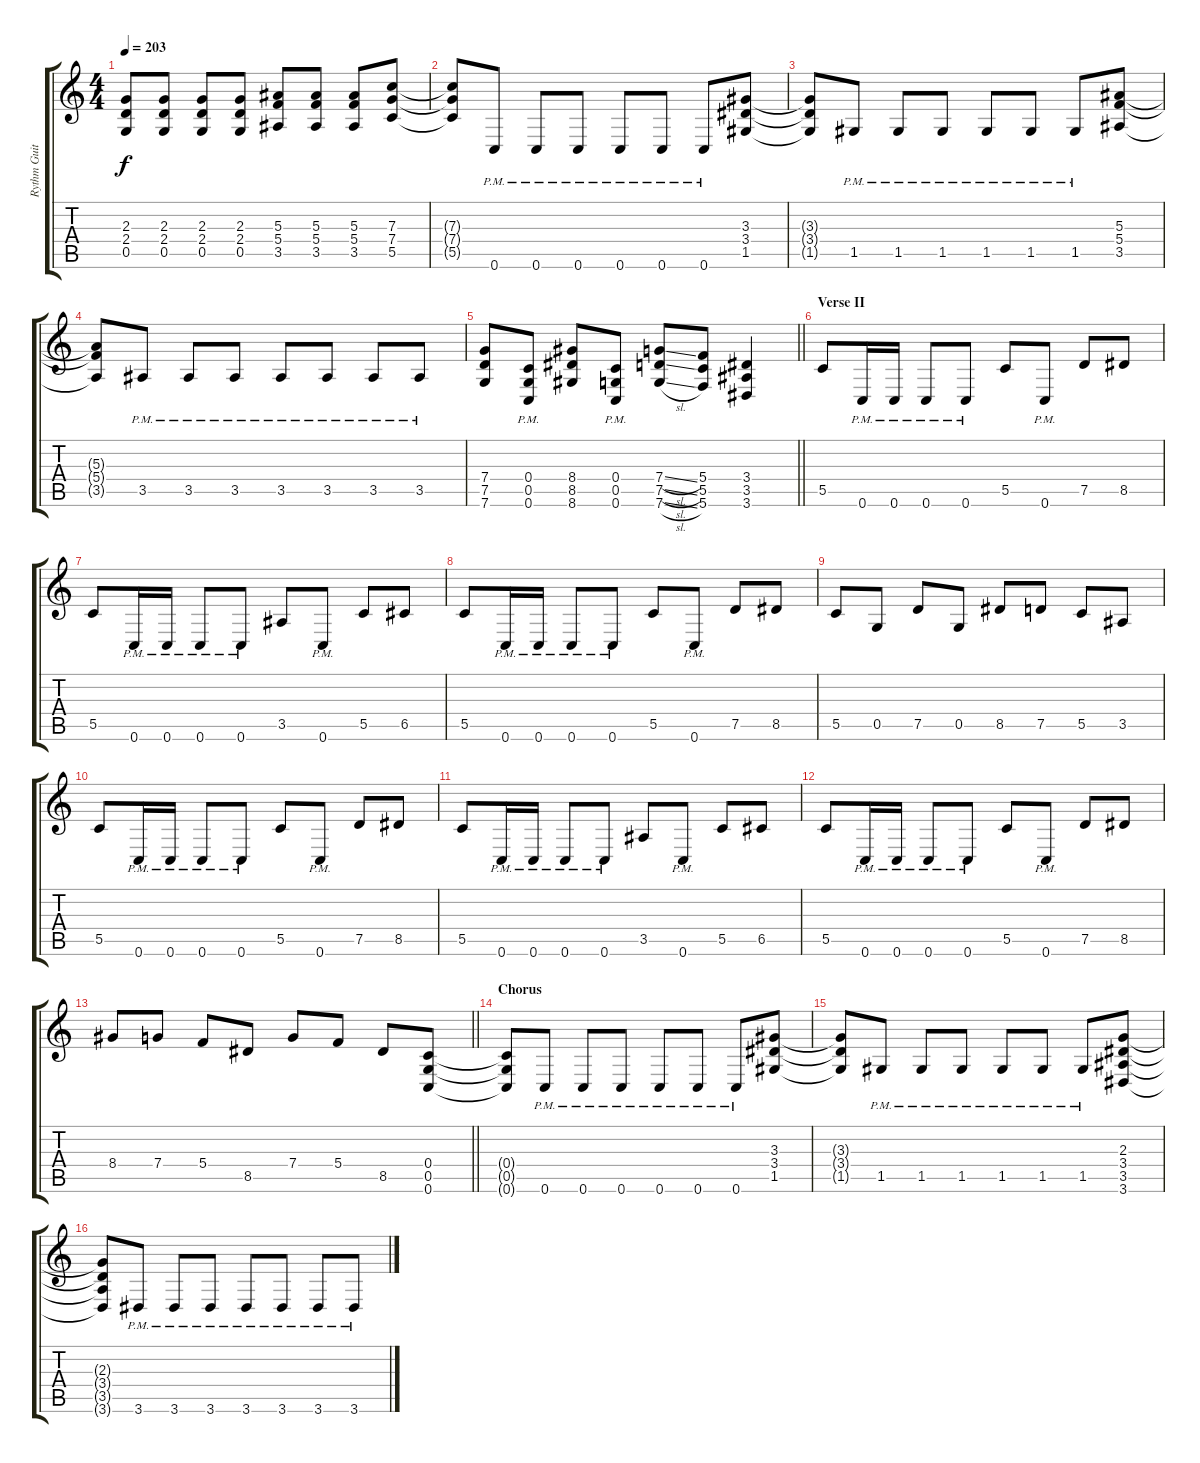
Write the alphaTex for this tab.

\track ("Rythm Guitar II" "Rythm Guit") {instrument overdrivenguitar}
\staff {score tabs}
\tuning (D4 A3 F3 C3 G2 C2) {hide}
\ts (4 4)
\tempo 203
\clef g2
\ks c
(2.3 2.4 0.5).8{dy f} (2.3 2.4 0.5).8 (2.3 2.4 0.5).8 (2.3 2.4 0.5).8 (5.3 5.4 3.5).8 (5.3 5.4 3.5).8 (5.3 5.4 3.5).8 (7.3 7.4 5.5).8 |
(7.3{t} 7.4{t} 5.5{t}).8 0.6{pm}.8 0.6{pm}.8 0.6{pm}.8 0.6{pm}.8 0.6{pm}.8 0.6{pm}.8 (3.3 3.4 1.5).8 |
(3.3{t} 3.4{t} 1.5{t}).8 1.5{pm}.8 1.5{pm}.8 1.5{pm}.8 1.5{pm}.8 1.5{pm}.8 1.5{pm}.8 (5.3 5.4 3.5).8 |
(5.3{t} 5.4{t} 3.5{t}).8 3.5{pm}.8 3.5{pm}.8 3.5{pm}.8 3.5{pm}.8 3.5{pm}.8 3.5{pm}.8 3.5{pm}.8 |
\barLineRight lightlight
(7.4 7.5 7.6).8 (0.4{pm} 0.5{pm} 0.6{pm}).8 (8.4 8.5 8.6).8 (0.4{pm} 0.5{pm} 0.6{pm}).8 (7.4{sl} 7.5{sl} 7.6{sl}).8 (5.4 5.5 5.6).8 (3.4 3.5 3.6).4 |
\section ("" "Verse II")
5.5.8 0.6{pm}.16 0.6{pm}.16 0.6{pm}.8 0.6{pm}.8 5.5.8 0.6{pm}.8 7.5.8 8.5.8 |
5.5.8 0.6{pm}.16 0.6{pm}.16 0.6{pm}.8 0.6{pm}.8 3.5.8 0.6{pm}.8 5.5.8 6.5.8 |
5.5.8 0.6{pm}.16 0.6{pm}.16 0.6{pm}.8 0.6{pm}.8 5.5.8 0.6{pm}.8 7.5.8 8.5.8 |
5.5.8 0.5.8 7.5.8 0.5.8 8.5.8 7.5.8 5.5.8 3.5.8 |
5.5.8 0.6{pm}.16 0.6{pm}.16 0.6{pm}.8 0.6{pm}.8 5.5.8 0.6{pm}.8 7.5.8 8.5.8 |
5.5.8 0.6{pm}.16 0.6{pm}.16 0.6{pm}.8 0.6{pm}.8 3.5.8 0.6{pm}.8 5.5.8 6.5.8 |
5.5.8 0.6{pm}.16 0.6{pm}.16 0.6{pm}.8 0.6{pm}.8 5.5.8 0.6{pm}.8 7.5.8 8.5.8 |
\barLineRight lightlight
8.4.8 7.4.8 5.4.8 8.5.8 7.4.8 5.4.8 8.5.8 (0.4 0.5 0.6).8 |
\section ("" "Chorus")
(0.4{t} 0.5{t} 0.6{t}).8 0.6{pm}.8 0.6{pm}.8 0.6{pm}.8 0.6{pm}.8 0.6{pm}.8 0.6{pm}.8 (3.3 3.4 1.5).8 |
(3.3{t} 3.4{t} 1.5{t}).8 1.5{pm}.8 1.5{pm}.8 1.5{pm}.8 1.5{pm}.8 1.5{pm}.8 1.5{pm}.8 (2.3 3.4 3.5 3.6).8 |
(2.3{t} 3.4{t} 3.5{t} 3.6{t}).8 3.6{pm}.8 3.6{pm}.8 3.6{pm}.8 3.6{pm}.8 3.6{pm}.8 3.6{pm}.8 3.6{pm}.8
